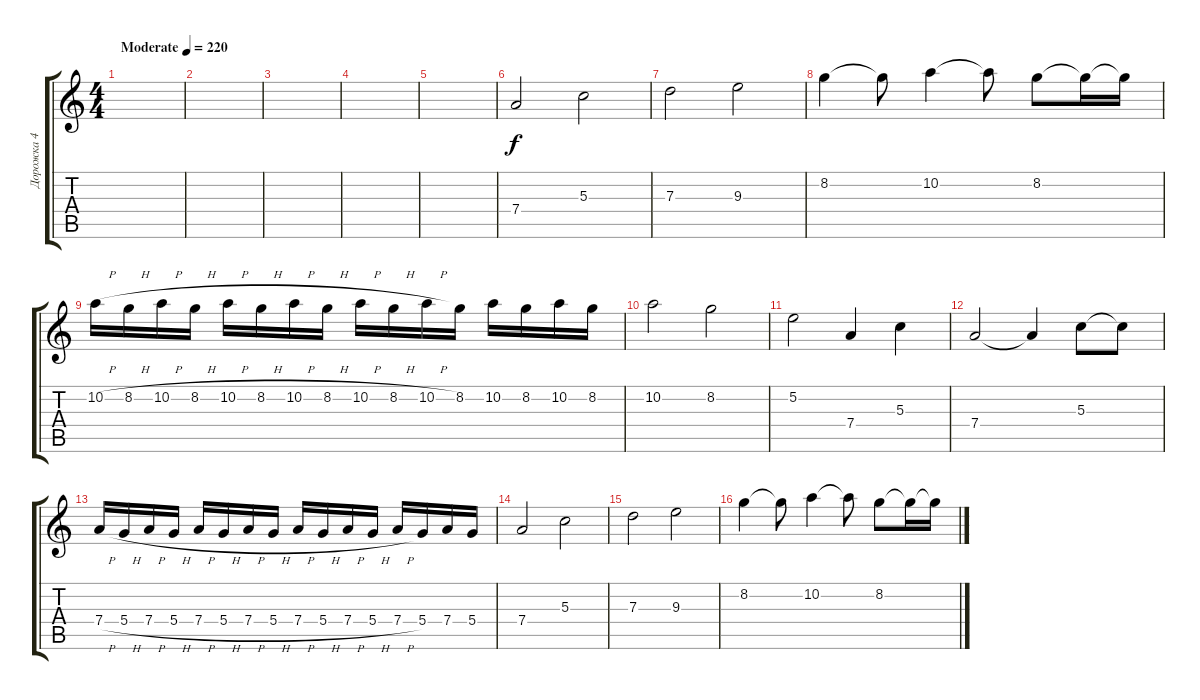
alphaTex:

\track ("Дорожка 4" "Дорожка 4") {instrument distortionguitar}
\staff {score tabs}
\tuning (E4 B3 G3 D3 A2 E2) {hide}
\ts (4 4)
\tempo (220 "Moderate")
\clef g2
\ks c
|
|
|
|
|
7.4.2 5.3.2 |
7.3.2 9.3.2 |
8.2.4 8.2{t}.8 10.2.4 10.2{t}.8 8.2.8 8.2{t}.16 8.2{t}.16 |
10.2{h}.16 8.2{h}.16 10.2{h}.16 8.2{h}.16 10.2{h}.16 8.2{h}.16 10.2{h}.16 8.2{h}.16 10.2{h}.16 8.2{h}.16 10.2{h}.16 8.2.16 10.2.16 8.2.16 10.2.16 8.2.16 |
10.2.2 8.2.2 |
5.2.2 7.4.4 5.3.4 |
7.4.2 7.4{t}.4 5.3.8 5.3{t}.8 |
7.4{h}.16 5.4{h}.16 7.4{h}.16 5.4{h}.16 7.4{h}.16 5.4{h}.16 7.4{h}.16 5.4{h}.16 7.4{h}.16 5.4{h}.16 7.4{h}.16 5.4{h}.16 7.4{h}.16 5.4.16 7.4.16 5.4.16 |
7.4.2 5.3.2 |
7.3.2 9.3.2 |
8.2.4 8.2{t}.8 10.2.4 10.2{t}.8 8.2.8 8.2{t}.16 8.2{t}.16
